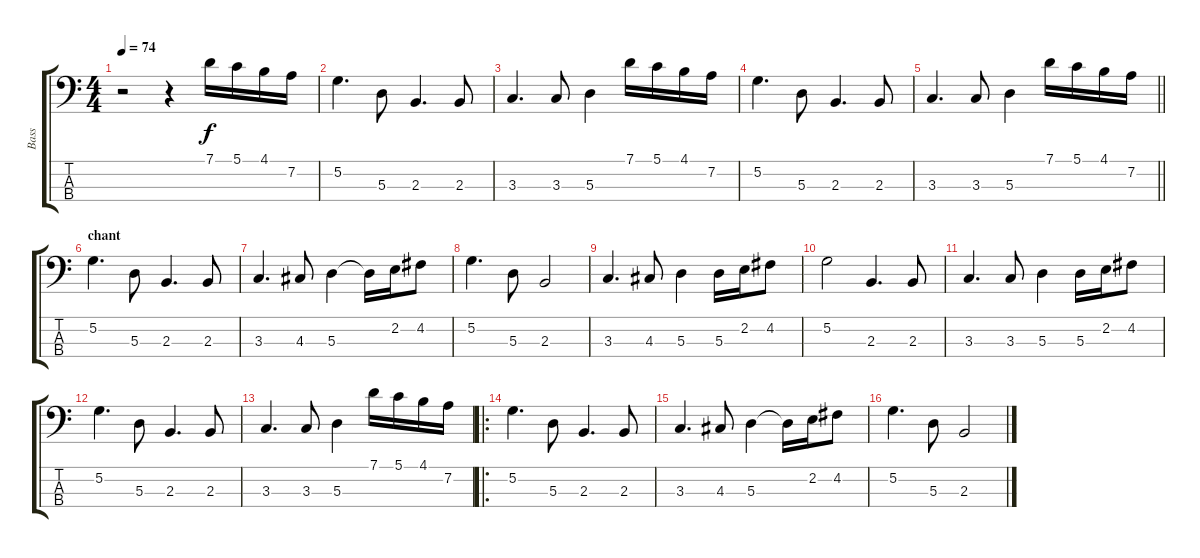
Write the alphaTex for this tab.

\track ("Bass" "Bass") {instrument acousticbass}
\staff {score tabs}
\tuning (G2 D2 A1 E1) {hide}
\ts (4 4)
\tempo 74
\clef f4
\ks c
r.2{dy f instrument acousticbass} r.4 7.1.16 5.1.16 4.1.16 7.2.16 |
5.2.4{d} 5.3.8 2.3.4{d} 2.3.8 |
3.3.4{d} 3.3.8 5.3.4 7.1.16 5.1.16 4.1.16 7.2.16 |
5.2.4{d} 5.3.8 2.3.4{d} 2.3.8 |
\barLineRight lightlight
3.3.4{d} 3.3.8 5.3.4 7.1.16 5.1.16 4.1.16 7.2.16 |
\section ("" "chant")
5.2.4{d} 5.3.8 2.3.4{d} 2.3.8 |
3.3.4{d} 4.3.8 5.3.4 5.3{t}.16 2.2.16 4.2.8 |
5.2.4{d} 5.3.8 2.3.2 |
3.3.4{d} 4.3.8 5.3.4 5.3.16 2.2.16 4.2.8 |
5.2.2 2.3.4{d} 2.3.8 |
3.3.4{d} 3.3.8 5.3.4 5.3.16 2.2.16 4.2.8 |
5.2.4{d} 5.3.8 2.3.4{d} 2.3.8 |
3.3.4{d} 3.3.8 5.3.4 7.1.16 5.1.16 4.1.16 7.2.16 |
\ro
5.2.4{d} 5.3.8 2.3.4{d} 2.3.8 |
3.3.4{d} 4.3.8 5.3.4 5.3{t}.16 2.2.16 4.2.8 |
5.2.4{d} 5.3.8 2.3.2
